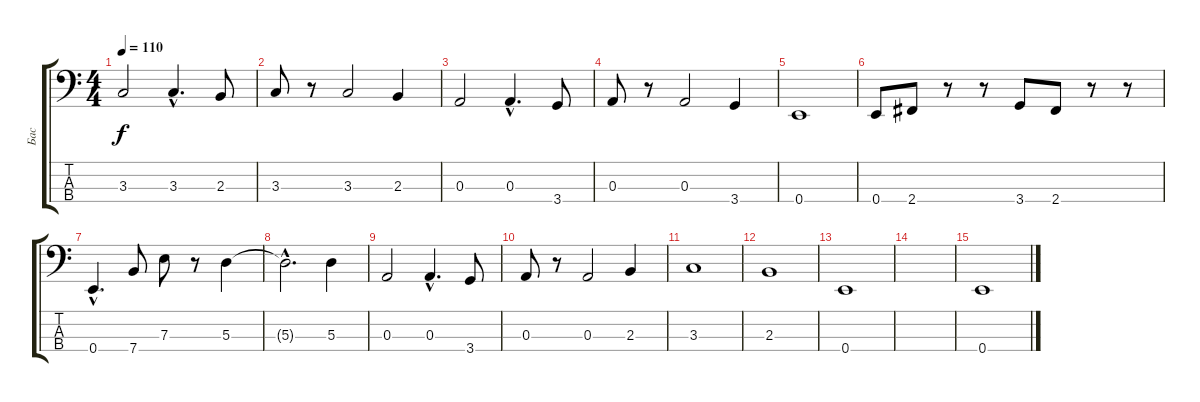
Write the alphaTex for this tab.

\track ("Бас" "Бас") {instrument electricbassfinger}
\staff {score tabs}
\tuning (G2 D2 A1 E1) {hide}
\ts (4 4)
\tempo 110
\clef f4
\ks c
3.3.2{dy f} 3.3{hac}.4{d} 2.3.8 |
3.3.8 r.8 3.3.2 2.3.4 |
0.3.2 0.3{hac}.4{d} 3.4.8 |
0.3.8 r.8 0.3.2 3.4.4 |
0.4.1 |
0.4.8 2.4.8 r.8 r.8 3.4.8 2.4.8 r.8 r.8 |
0.4{hac}.4{d} 7.4.8 7.3.8 r.8 5.3.4 |
5.3{hac t}.2{d} 5.3.4 |
0.3.2 0.3{hac}.4{d} 3.4.8 |
0.3.8 r.8 0.3.2 2.3.4 |
3.3.1 |
2.3.1 |
0.4.1 |
|
0.4.1
